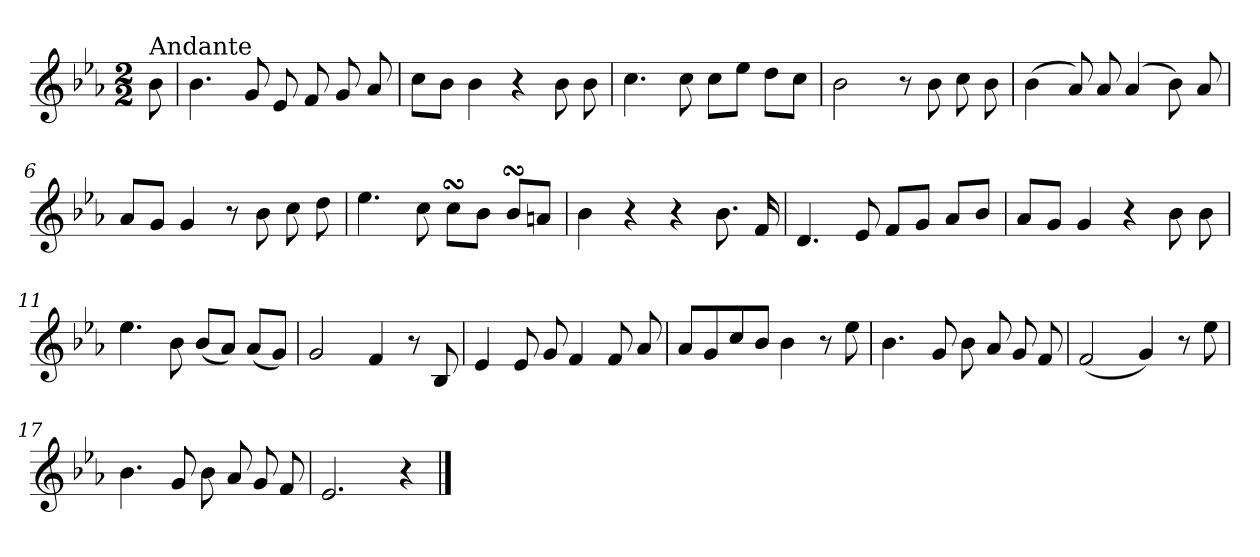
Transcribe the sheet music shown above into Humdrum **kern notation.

**kern
*part1
*staff1
*clefG2
*k[b-e-a-]
*E-:
*M2/2
=
!LO:TX:a:t=Andante
8b-\
=1
4.b-\
8g/
8e-/
8f/
8g/
8a-/
=2
8cc\L
8b-\J
4b-\
4r
8b-\
8b-\
=3
4.cc\
8cc\
8cc\L
8ee-\J
8dd\L
8cc\J
=4
2b-\
8r
8b-\
8cc\
8b-\
!!LO:LB:g=z
=5
(>4b-\
8a-/)
8a-/
(>4a-/
8b-\)
8a-/
=6
8a-/L
8g/J
4g/
8r
8b-\
8cc\
8dd\
=7
4.ee-\
8cc\
8ccsSSS\L
8b-\J
8b-sSSS/L
8an/J
=8
4b-\
4r
4r
8.b-\
16f/
=9
4.d/
8e-/
8f/L
8g/J
8a-/L
8b-/J
!!LO:LB:g=z
=10
8a-/L
8g/J
4g/
4r
8b-\
8b-\
=11
4.ee-\
8b-\
(<8b-/L
8a-/J)
(<8a-/L
8g/J)
=12
2g/
4f/
8r
8B-/
=13
4e-/
8e-/
8g/
4f/
8f/
8a-/
=14
8a-/L
8g/
8cc/
8b-/J
4b-\
8r
8ee-\
!!LO:LB:g=z
=15
4.b-\
8g/
8b-\
8a-/
8g/
8f/
=16
(<2f/
4g/)
8r
8ee-\
=17
4.b-\
8g/
8b-\
8a-/
8g/
8f/
=18
2.e-/
4r
==
*-
